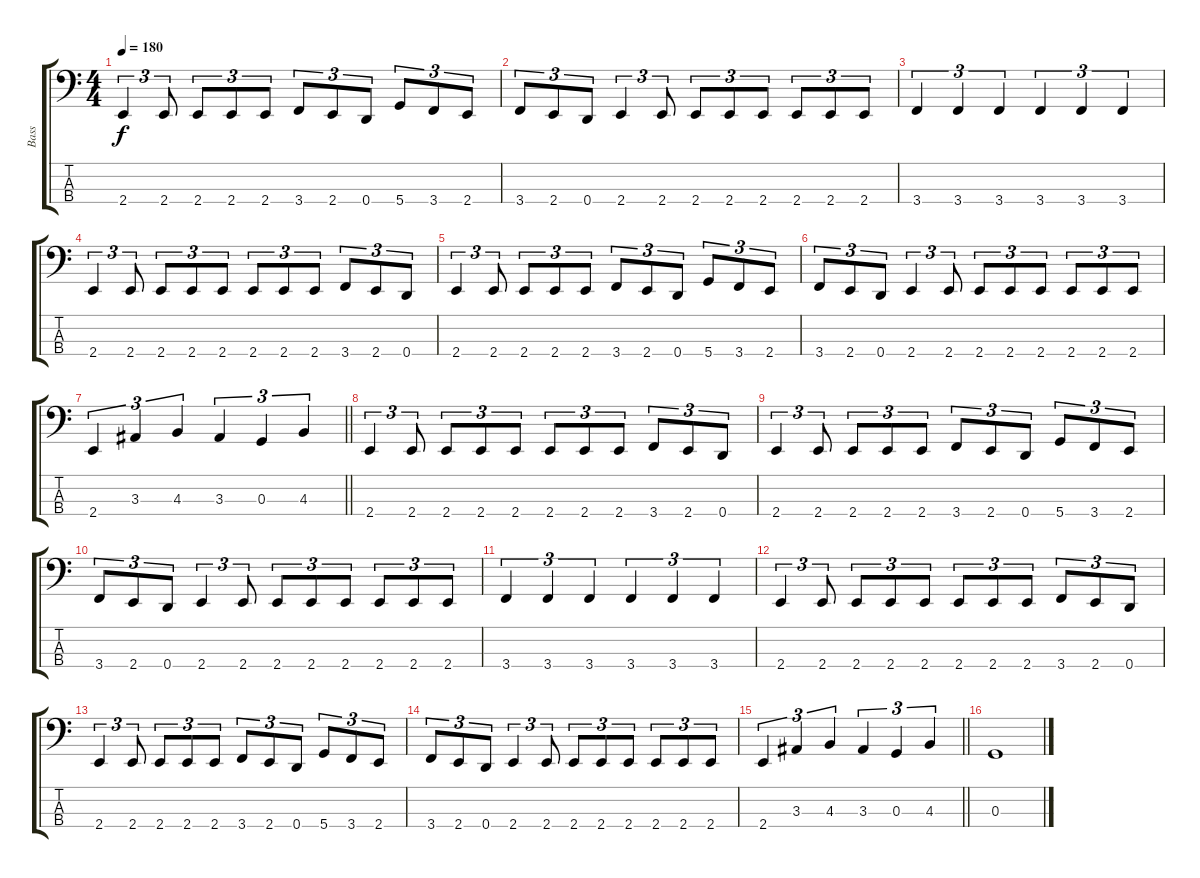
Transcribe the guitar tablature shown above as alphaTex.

\track ("Bass" "Bass") {instrument electricbassfinger}
\staff {score tabs}
\tuning (F2 C2 G1 D1) {hide}
\ts (4 4)
\tempo 180
\clef f4
\ks c
2.4.4{tu (3 2) dy f} 2.4.8{tu (3 2)} 2.4.8{tu (3 2)} 2.4.8{tu (3 2)} 2.4.8{tu (3 2)} 3.4.8{tu (3 2)} 2.4.8{tu (3 2)} 0.4.8{tu (3 2)} 5.4.8{tu (3 2)} 3.4.8{tu (3 2)} 2.4.8{tu (3 2)} |
3.4.8{tu (3 2)} 2.4.8{tu (3 2)} 0.4.8{tu (3 2)} 2.4.4{tu (3 2)} 2.4.8{tu (3 2)} 2.4.8{tu (3 2)} 2.4.8{tu (3 2)} 2.4.8{tu (3 2)} 2.4.8{tu (3 2)} 2.4.8{tu (3 2)} 2.4.8{tu (3 2)} |
3.4.4{tu (3 2)} 3.4.4{tu (3 2)} 3.4.4{tu (3 2)} 3.4.4{tu (3 2)} 3.4.4{tu (3 2)} 3.4.4{tu (3 2)} |
2.4.4{tu (3 2)} 2.4.8{tu (3 2)} 2.4.8{tu (3 2)} 2.4.8{tu (3 2)} 2.4.8{tu (3 2)} 2.4.8{tu (3 2)} 2.4.8{tu (3 2)} 2.4.8{tu (3 2)} 3.4.8{tu (3 2)} 2.4.8{tu (3 2)} 0.4.8{tu (3 2)} |
2.4.4{tu (3 2)} 2.4.8{tu (3 2)} 2.4.8{tu (3 2)} 2.4.8{tu (3 2)} 2.4.8{tu (3 2)} 3.4.8{tu (3 2)} 2.4.8{tu (3 2)} 0.4.8{tu (3 2)} 5.4.8{tu (3 2)} 3.4.8{tu (3 2)} 2.4.8{tu (3 2)} |
3.4.8{tu (3 2)} 2.4.8{tu (3 2)} 0.4.8{tu (3 2)} 2.4.4{tu (3 2)} 2.4.8{tu (3 2)} 2.4.8{tu (3 2)} 2.4.8{tu (3 2)} 2.4.8{tu (3 2)} 2.4.8{tu (3 2)} 2.4.8{tu (3 2)} 2.4.8{tu (3 2)} |
\barLineRight lightlight
2.4.4{tu (3 2)} 3.3.4{tu (3 2)} 4.3.4{tu (3 2)} 3.3.4{tu (3 2)} 0.3.4{tu (3 2)} 4.3.4{tu (3 2)} |
2.4.4{tu (3 2)} 2.4.8{tu (3 2)} 2.4.8{tu (3 2)} 2.4.8{tu (3 2)} 2.4.8{tu (3 2)} 2.4.8{tu (3 2)} 2.4.8{tu (3 2)} 2.4.8{tu (3 2)} 3.4.8{tu (3 2)} 2.4.8{tu (3 2)} 0.4.8{tu (3 2)} |
2.4.4{tu (3 2)} 2.4.8{tu (3 2)} 2.4.8{tu (3 2)} 2.4.8{tu (3 2)} 2.4.8{tu (3 2)} 3.4.8{tu (3 2)} 2.4.8{tu (3 2)} 0.4.8{tu (3 2)} 5.4.8{tu (3 2)} 3.4.8{tu (3 2)} 2.4.8{tu (3 2)} |
3.4.8{tu (3 2)} 2.4.8{tu (3 2)} 0.4.8{tu (3 2)} 2.4.4{tu (3 2)} 2.4.8{tu (3 2)} 2.4.8{tu (3 2)} 2.4.8{tu (3 2)} 2.4.8{tu (3 2)} 2.4.8{tu (3 2)} 2.4.8{tu (3 2)} 2.4.8{tu (3 2)} |
3.4.4{tu (3 2)} 3.4.4{tu (3 2)} 3.4.4{tu (3 2)} 3.4.4{tu (3 2)} 3.4.4{tu (3 2)} 3.4.4{tu (3 2)} |
2.4.4{tu (3 2)} 2.4.8{tu (3 2)} 2.4.8{tu (3 2)} 2.4.8{tu (3 2)} 2.4.8{tu (3 2)} 2.4.8{tu (3 2)} 2.4.8{tu (3 2)} 2.4.8{tu (3 2)} 3.4.8{tu (3 2)} 2.4.8{tu (3 2)} 0.4.8{tu (3 2)} |
2.4.4{tu (3 2)} 2.4.8{tu (3 2)} 2.4.8{tu (3 2)} 2.4.8{tu (3 2)} 2.4.8{tu (3 2)} 3.4.8{tu (3 2)} 2.4.8{tu (3 2)} 0.4.8{tu (3 2)} 5.4.8{tu (3 2)} 3.4.8{tu (3 2)} 2.4.8{tu (3 2)} |
3.4.8{tu (3 2)} 2.4.8{tu (3 2)} 0.4.8{tu (3 2)} 2.4.4{tu (3 2)} 2.4.8{tu (3 2)} 2.4.8{tu (3 2)} 2.4.8{tu (3 2)} 2.4.8{tu (3 2)} 2.4.8{tu (3 2)} 2.4.8{tu (3 2)} 2.4.8{tu (3 2)} |
\barLineRight lightlight
2.4.4{tu (3 2)} 3.3.4{tu (3 2)} 4.3.4{tu (3 2)} 3.3.4{tu (3 2)} 0.3.4{tu (3 2)} 4.3.4{tu (3 2)} |
0.3.1
